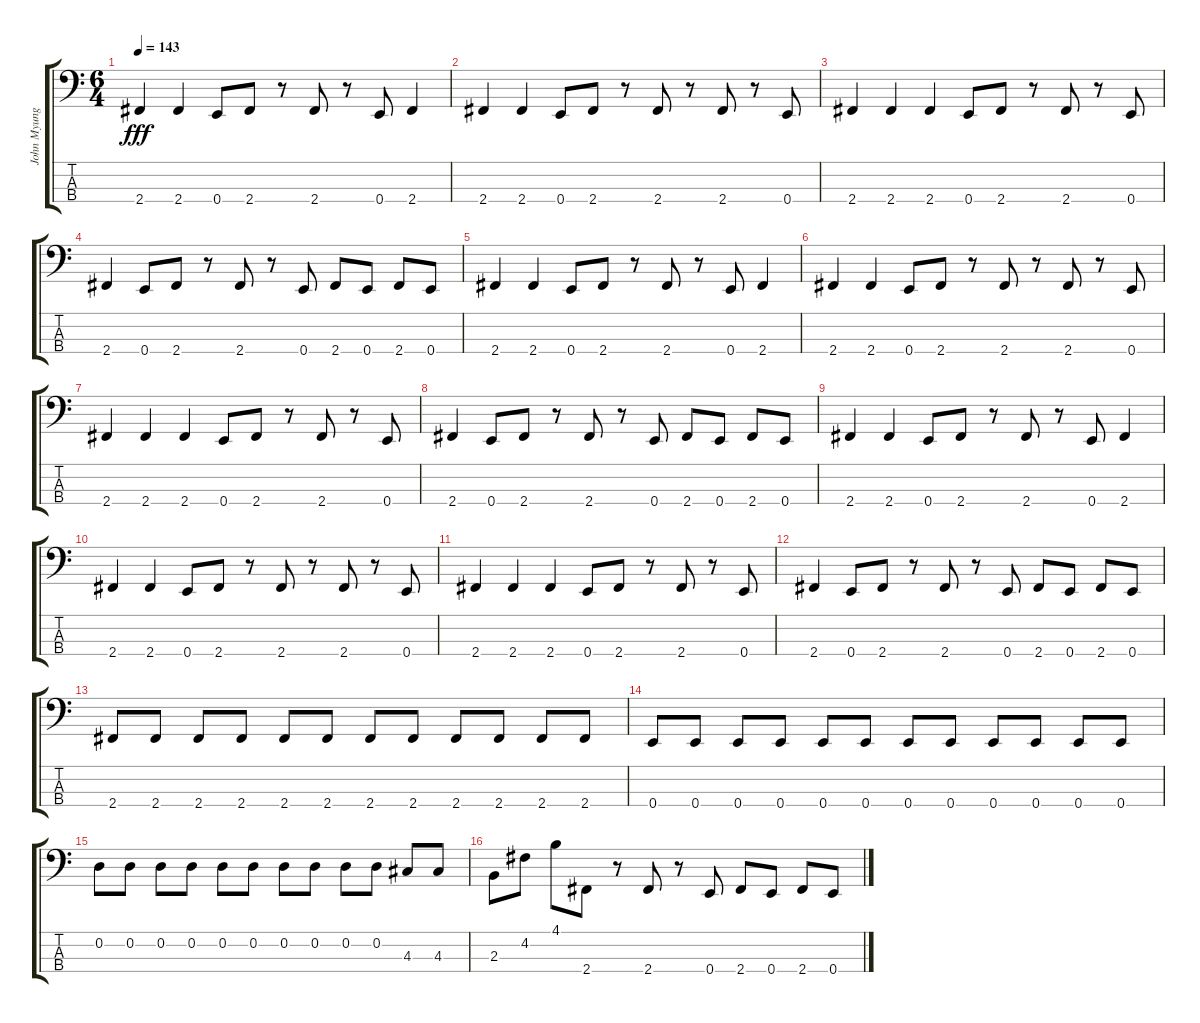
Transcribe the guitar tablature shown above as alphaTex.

\track ("John Myung (Bass)" "John Myung") {instrument electricbassfinger}
\staff {score tabs}
\tuning (G2 D2 A1 E1) {hide}
\ts (6 4)
\tempo 143
\clef f4
\ks c
2.4.4{dy fff} 2.4.4 0.4.8 2.4.8 r.8 2.4.8 r.8 0.4.8 2.4.4 |
2.4.4 2.4.4 0.4.8 2.4.8 r.8 2.4.8 r.8 2.4.8 r.8 0.4.8 |
2.4.4 2.4.4 2.4.4 0.4.8 2.4.8 r.8 2.4.8 r.8 0.4.8 |
2.4.4 0.4.8 2.4.8 r.8 2.4.8 r.8 0.4.8 2.4.8 0.4.8 2.4.8 0.4.8 |
2.4.4 2.4.4 0.4.8 2.4.8 r.8 2.4.8 r.8 0.4.8 2.4.4 |
2.4.4 2.4.4 0.4.8 2.4.8 r.8 2.4.8 r.8 2.4.8 r.8 0.4.8 |
2.4.4 2.4.4 2.4.4 0.4.8 2.4.8 r.8 2.4.8 r.8 0.4.8 |
2.4.4 0.4.8 2.4.8 r.8 2.4.8 r.8 0.4.8 2.4.8 0.4.8 2.4.8 0.4.8 |
2.4.4 2.4.4 0.4.8 2.4.8 r.8 2.4.8 r.8 0.4.8 2.4.4 |
2.4.4 2.4.4 0.4.8 2.4.8 r.8 2.4.8 r.8 2.4.8 r.8 0.4.8 |
2.4.4 2.4.4 2.4.4 0.4.8 2.4.8 r.8 2.4.8 r.8 0.4.8 |
2.4.4 0.4.8 2.4.8 r.8 2.4.8 r.8 0.4.8 2.4.8 0.4.8 2.4.8 0.4.8 |
2.4.8 2.4.8 2.4.8 2.4.8 2.4.8 2.4.8 2.4.8 2.4.8 2.4.8 2.4.8 2.4.8 2.4.8 |
0.4.8 0.4.8 0.4.8 0.4.8 0.4.8 0.4.8 0.4.8 0.4.8 0.4.8 0.4.8 0.4.8 0.4.8 |
0.2.8 0.2.8 0.2.8 0.2.8 0.2.8 0.2.8 0.2.8 0.2.8 0.2.8 0.2.8 4.3.8 4.3.8 |
2.3.8 4.2.8 4.1.8 2.4.8 r.8 2.4.8 r.8 0.4.8 2.4.8 0.4.8 2.4.8 0.4.8
